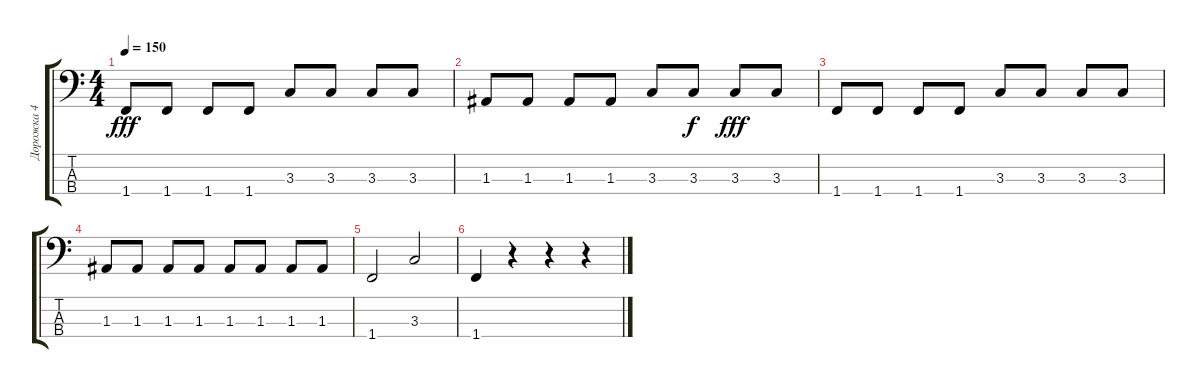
\track ("Дорожка 4" "Дорожка 4") {instrument electricbassfinger}
\staff {score tabs}
\tuning (G2 D2 A1 E1) {hide}
\ts (4 4)
\tempo 150
\clef f4
\ks c
1.4.8{dy fff} 1.4.8 1.4.8 1.4.8 3.3.8 3.3.8 3.3.8 3.3.8 |
1.3.8 1.3.8 1.3.8 1.3.8 3.3.8 3.3.8{dy f} 3.3.8{dy fff} 3.3.8 |
1.4.8 1.4.8 1.4.8 1.4.8 3.3.8 3.3.8 3.3.8 3.3.8 |
1.3.8 1.3.8 1.3.8 1.3.8 1.3.8 1.3.8 1.3.8 1.3.8 |
1.4.2 3.3.2 |
1.4.4 r.4 r.4 r.4
